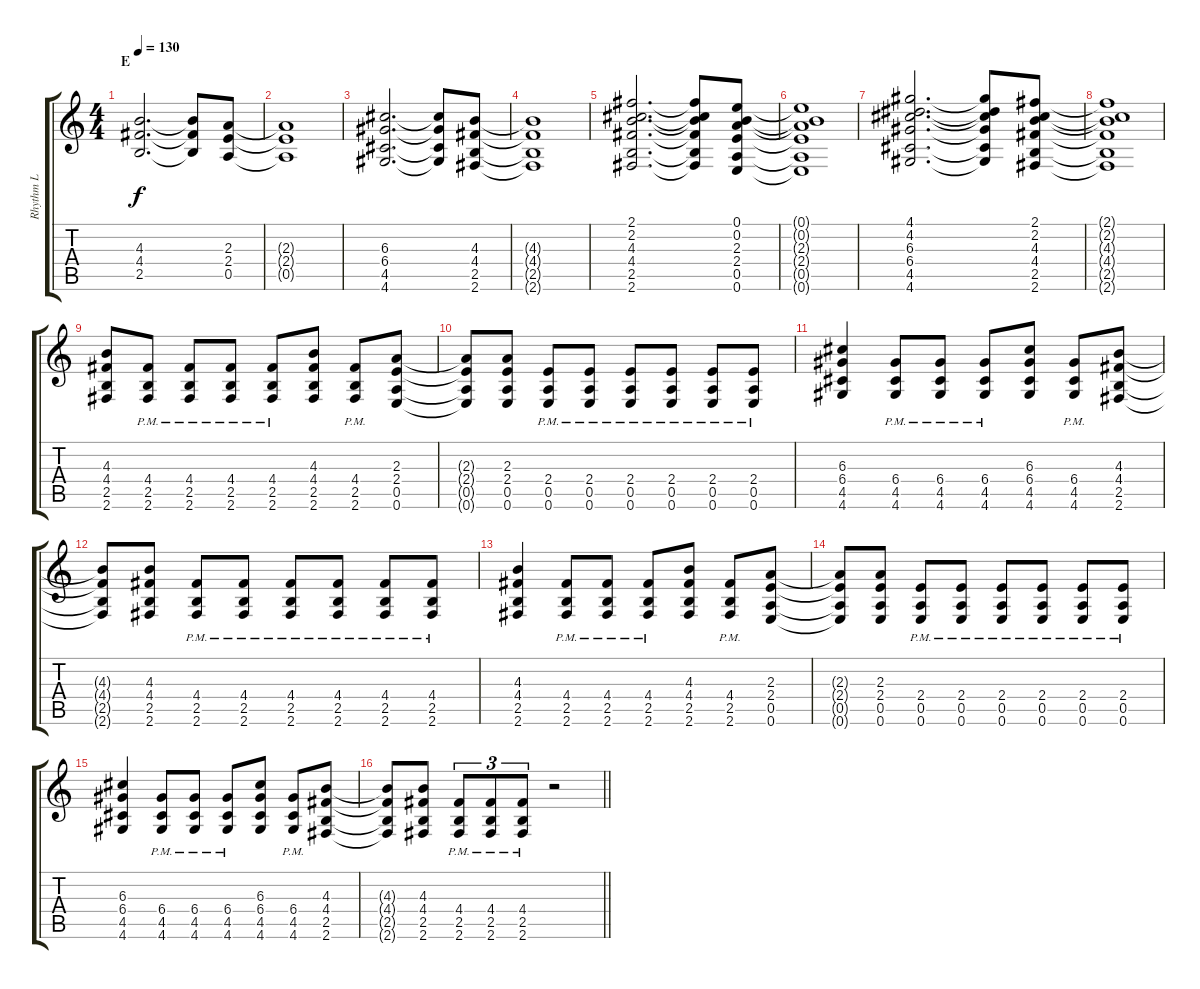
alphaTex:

\track ("Rhythm L" "Rhythm L") {instrument overdrivenguitar}
\staff {score tabs}
\tuning (E4 B3 G3 D3 A2 E2) {hide}
\ts (4 4)
\section ("" "E")
\tempo 130
\clef g2
\ks c
(4.3 4.4 2.5).2{d dy f} (4.3{t} 4.4{t} 2.5{t}).8 (2.3 2.4 0.5).8 |
(2.3{t} 2.4{t} 0.5{t}).1 |
(6.3 6.4 4.5 4.6).2{d} (6.3{t} 6.4{t} 4.5{t} 4.6{t}).8 (4.3 4.4 2.5 2.6).8 |
(4.3{t} 4.4{t} 2.5{t} 2.6{t}).1 |
(2.1 2.2 4.3 4.4 2.5 2.6).2{d} (2.1{t} 2.2{t} 4.3{t} 4.4{t} 2.5{t} 2.6{t}).8 (0.1 0.2 2.3 2.4 0.5 0.6).8 |
(0.1{t} 0.2{t} 2.3{t} 2.4{t} 0.5{t} 0.6{t}).1 |
(4.1 4.2 6.3 6.4 4.5 4.6).2{d} (4.1{t} 4.2{t} 6.3{t} 6.4{t} 4.5{t} 4.6{t}).8 (2.1 2.2 4.3 4.4 2.5 2.6).8 |
(2.1{t} 2.2{t} 4.3{t} 4.4{t} 2.5{t} 2.6{t}).1 |
(4.3 4.4 2.5 2.6).8 (4.4{pm} 2.5{pm} 2.6{pm}).8 (4.4{pm} 2.5{pm} 2.6{pm}).8 (4.4{pm} 2.5{pm} 2.6{pm}).8 (4.4{pm} 2.5{pm} 2.6{pm}).8 (4.3 4.4 2.5 2.6).8 (4.4{pm} 2.5{pm} 2.6{pm}).8 (2.3 2.4 0.5 0.6).8 |
(2.3{t} 2.4{t} 0.5{t} 0.6{t}).8 (2.3 2.4 0.5 0.6).8 (2.4{pm} 0.5{pm} 0.6{pm}).8 (2.4{pm} 0.5{pm} 0.6{pm}).8 (2.4{pm} 0.5{pm} 0.6{pm}).8 (2.4{pm} 0.5{pm} 0.6{pm}).8 (2.4{pm} 0.5{pm} 0.6{pm}).8 (2.4{pm} 0.5{pm} 0.6{pm}).8 |
(6.3 6.4 4.5 4.6).4 (6.4{pm} 4.5{pm} 4.6{pm}).8 (6.4{pm} 4.5{pm} 4.6{pm}).8 (6.4{pm} 4.5{pm} 4.6{pm}).8 (6.3 6.4 4.5 4.6).8 (6.4{pm} 4.5{pm} 4.6{pm}).8 (4.3 4.4 2.5 2.6).8 |
(4.3{t} 4.4{t} 2.5{t} 2.6{t}).8 (4.3 4.4 2.5 2.6).8 (4.4{pm} 2.5{pm} 2.6{pm}).8 (4.4{pm} 2.5{pm} 2.6{pm}).8 (4.4{pm} 2.5{pm} 2.6{pm}).8 (4.4{pm} 2.5{pm} 2.6{pm}).8 (4.4{pm} 2.5{pm} 2.6{pm}).8 (4.4{pm} 2.5{pm} 2.6{pm}).8 |
(4.3 4.4 2.5 2.6).4 (4.4{pm} 2.5{pm} 2.6{pm}).8 (4.4{pm} 2.5{pm} 2.6{pm}).8 (4.4{pm} 2.5{pm} 2.6{pm}).8 (4.3 4.4 2.5 2.6).8 (4.4{pm} 2.5{pm} 2.6{pm}).8 (2.3 2.4 0.5 0.6).8 |
(2.3{t} 2.4{t} 0.5{t} 0.6{t}).8 (2.3 2.4 0.5 0.6).8 (2.4{pm} 0.5{pm} 0.6{pm}).8 (2.4{pm} 0.5{pm} 0.6{pm}).8 (2.4{pm} 0.5{pm} 0.6{pm}).8 (2.4{pm} 0.5{pm} 0.6{pm}).8 (2.4{pm} 0.5{pm} 0.6{pm}).8 (2.4{pm} 0.5{pm} 0.6{pm}).8 |
(6.3 6.4 4.5 4.6).4 (6.4{pm} 4.5{pm} 4.6{pm}).8 (6.4{pm} 4.5{pm} 4.6{pm}).8 (6.4{pm} 4.5{pm} 4.6{pm}).8 (6.3 6.4 4.5 4.6).8 (6.4{pm} 4.5{pm} 4.6{pm}).8 (4.3 4.4 2.5 2.6).8 |
\barLineRight lightlight
(4.3{t} 4.4{t} 2.5{t} 2.6{t}).8 (4.3 4.4 2.5 2.6).8 (4.4{pm} 2.5{pm} 2.6{pm}).8{tu (3 2)} (4.4{pm} 2.5{pm} 2.6{pm}).8{tu (3 2)} (4.4{pm} 2.5{pm} 2.6{pm}).8{tu (3 2)} r.2
